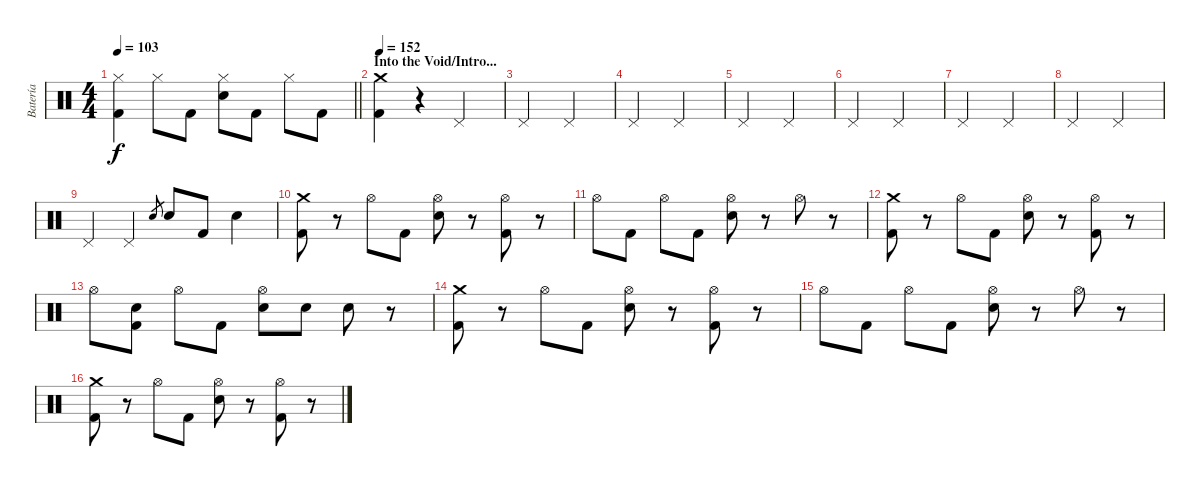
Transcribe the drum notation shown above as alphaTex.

\track ("Batería" "Batería") {instrument percussion}
\staff {score}
\articulation defaults
\ts (4 4)
\tempo 103
\clef neutral
\barLineRight lightlight
\ks c
("Hi-Hat (closed)" "Kick (hit) 2").4{dy f} "Hi-Hat (closed)".8 "Kick (hit) 2".8 ("Hi-Hat (closed)" "Snare (hit) 2").8 "Kick (hit) 2".8 "Hi-Hat (closed)".8 "Kick (hit) 2".8 |
\section ("" "Into the Void/Intro...")
\tempo 152
("Crash medium (hit)" "Kick (hit) 2").4 r.4 "Pedal Hi-Hat (hit)".2 |
"Pedal Hi-Hat (hit)".2 "Pedal Hi-Hat (hit)".2 |
"Pedal Hi-Hat (hit)".2 "Pedal Hi-Hat (hit)".2 |
"Pedal Hi-Hat (hit)".2 "Pedal Hi-Hat (hit)".2 |
"Pedal Hi-Hat (hit)".2 "Pedal Hi-Hat (hit)".2 |
"Pedal Hi-Hat (hit)".2 "Pedal Hi-Hat (hit)".2 |
"Pedal Hi-Hat (hit)".2 "Pedal Hi-Hat (hit)".2 |
"Pedal Hi-Hat (hit)".4 "Pedal Hi-Hat (hit)".4 "Snare (hit) 2".8{gr} "Snare (hit) 2".8 "Kick (hit) 2".8 "Snare (hit) 2".4 |
("Crash medium (hit)" "Kick (hit) 2").8 r.8 "Hi-Hat (open)".8 "Kick (hit) 2".8 ("Hi-Hat (open)" "Snare (hit) 2").8 r.8 ("Hi-Hat (open)" "Kick (hit) 2").8 r.8 |
"Hi-Hat (open)".8 "Kick (hit) 2".8 "Hi-Hat (open)".8 "Kick (hit) 2".8 ("Hi-Hat (open)" "Snare (hit) 2").8 r.8 "Hi-Hat (open)".8 r.8 |
("Crash medium (hit)" "Kick (hit) 2").8 r.8 "Hi-Hat (open)".8 "Kick (hit) 2".8 ("Hi-Hat (open)" "Snare (hit) 2").8 r.8 ("Hi-Hat (open)" "Kick (hit) 2").8 r.8 |
"Hi-Hat (open)".8 ("Snare (hit) 2" "Kick (hit) 2").8 "Hi-Hat (open)".8 "Kick (hit) 2".8 ("Hi-Hat (open)" "Snare (hit) 2").8 "Snare (hit) 2".8 "Snare (hit) 2".8 r.8 |
("Crash medium (hit)" "Kick (hit) 2").8 r.8 "Hi-Hat (open)".8 "Kick (hit) 2".8 ("Hi-Hat (open)" "Snare (hit) 2").8 r.8 ("Hi-Hat (open)" "Kick (hit) 2").8 r.8 |
"Hi-Hat (open)".8 "Kick (hit) 2".8 "Hi-Hat (open)".8 "Kick (hit) 2".8 ("Hi-Hat (open)" "Snare (hit) 2").8 r.8 "Hi-Hat (open)".8 r.8 |
("Crash medium (hit)" "Kick (hit) 2").8 r.8 "Hi-Hat (open)".8 "Kick (hit) 2".8 ("Hi-Hat (open)" "Snare (hit) 2").8 r.8 ("Hi-Hat (open)" "Kick (hit) 2").8 r.8
